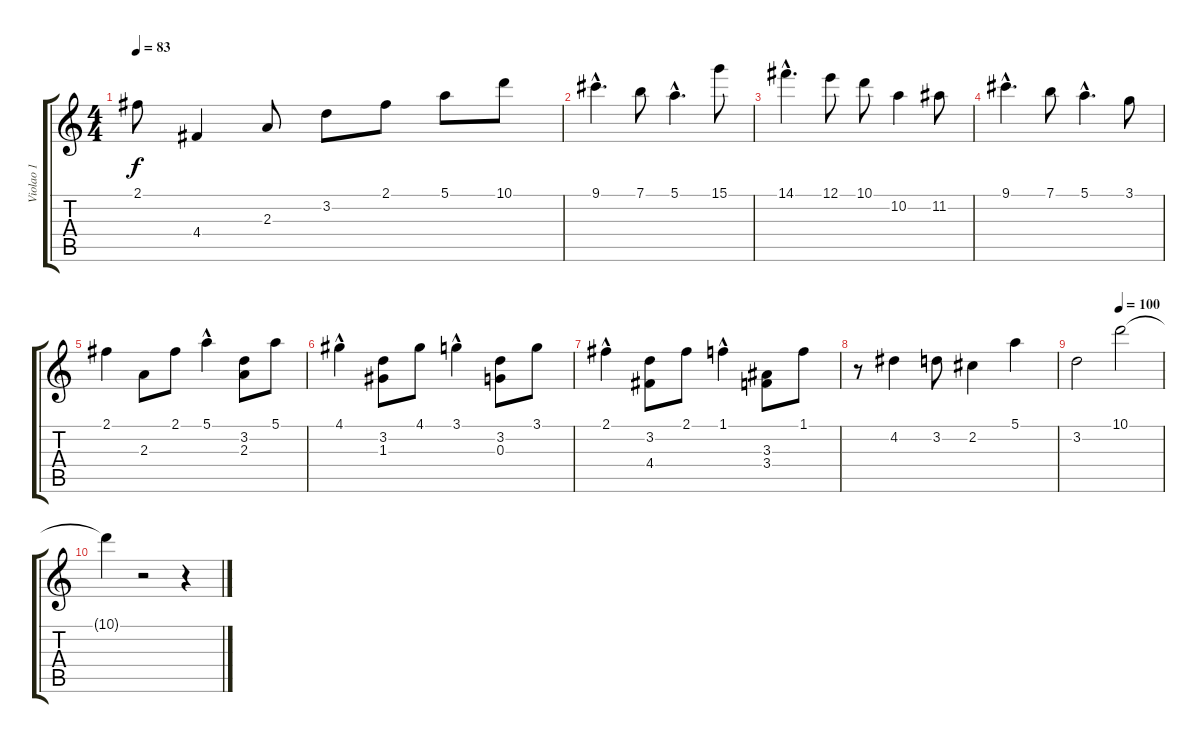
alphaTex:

\track ("Violao 1" "Violao 1") {instrument acousticguitarnylon}
\staff {score tabs}
\tuning (E4 B3 G3 D3 A2 E2) {hide}
\ts (4 4)
\tempo 83
\clef g2
\ks c
2.1.8{dy f} 4.4.4 2.3.8 3.2.8 2.1.8 5.1.8 10.1.8 |
9.1{hac}.4{d} 7.1.8 5.1{hac}.4{d} 15.1.8 |
14.1{hac}.4{d} 12.1.8 10.1.8 10.2.4 11.2.8 |
9.1{hac}.4{d} 7.1.8 5.1{hac}.4{d} 3.1.8 |
2.1.4 2.3.8 2.1.8 5.1{hac}.4 (3.2 2.3).8 5.1.8 |
4.1{hac}.4 (3.2 1.3).8 4.1.8 3.1{hac}.4 (3.2 0.3).8 3.1.8 |
2.1{hac}.4 (3.2 4.4).8 2.1.8 1.1{hac}.4 (3.3 3.4).8 1.1.8 |
r.8 4.2.4 3.2.8 2.2.4 5.1.4 |
\tempo (100 0.5)
3.2.2 10.1.2 |
10.1{t}.4 r.2 r.4
